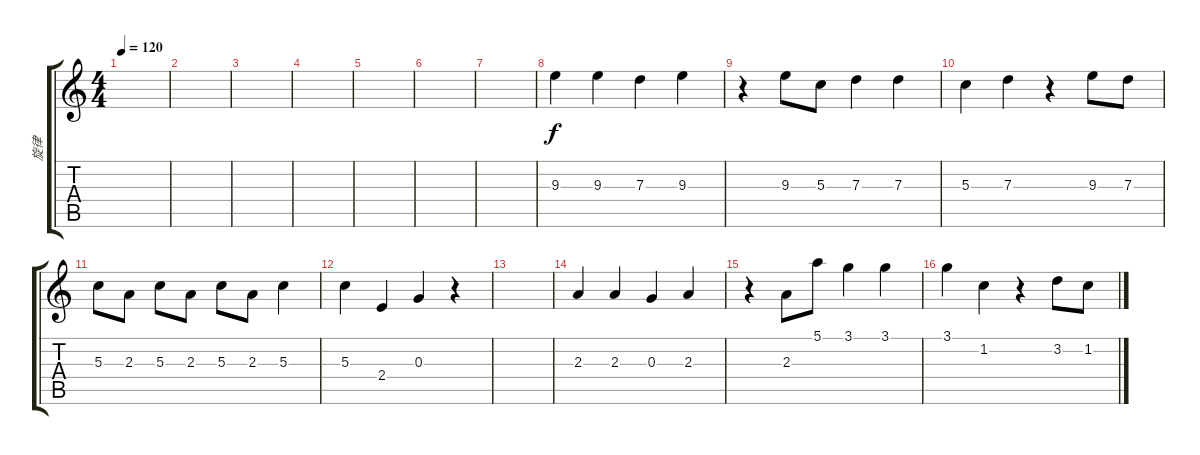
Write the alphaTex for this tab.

\track ("旋律" "旋律") {instrument acousticguitarsteel}
\staff {score tabs}
\tuning (E4 B3 G3 D3 A2 E2) {hide}
\ts (4 4)
\tempo 120
\clef g2
\ks c
|
|
|
|
|
|
|
9.3.4 9.3.4 7.3.4 9.3.4 |
r.4 9.3.8 5.3.8 7.3.4 7.3.4 |
5.3.4 7.3.4 r.4 9.3.8 7.3.8 |
5.3.8 2.3.8 5.3.8 2.3.8 5.3.8 2.3.8 5.3.4 |
5.3.4 2.4.4 0.3.4 r.4 |
|
2.3.4 2.3.4 0.3.4 2.3.4 |
r.4 2.3.8 5.1.8 3.1.4 3.1.4 |
3.1.4 1.2.4 r.4 3.2.8 1.2.8
